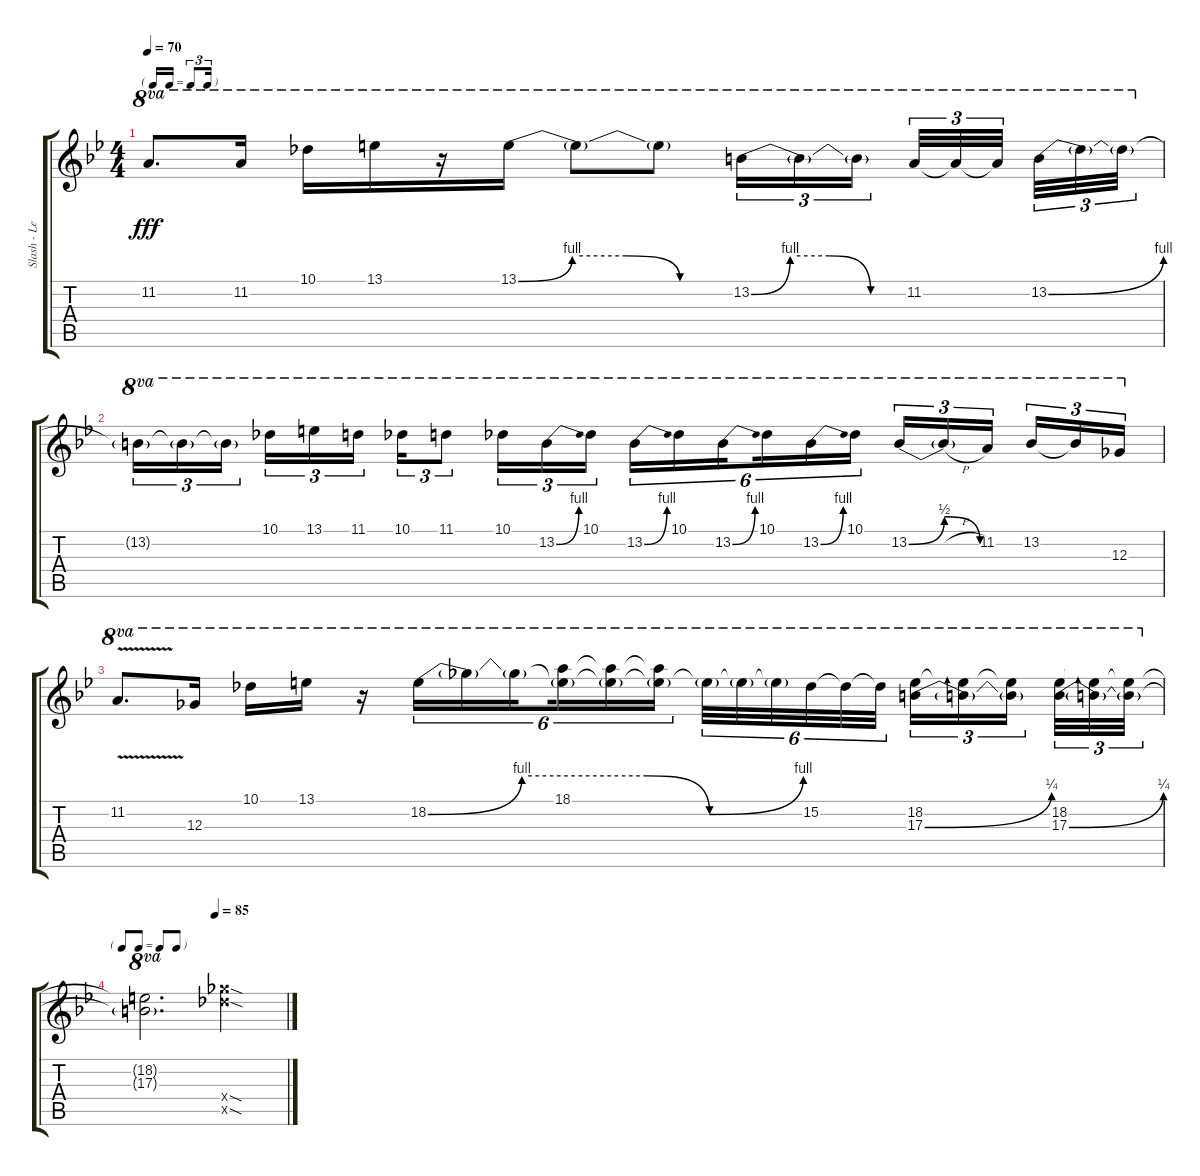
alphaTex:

\track ("Slash - Lead Guitar" "Slash - Le") {instrument distortionguitar}
\staff {score tabs}
\tuning (Eb4 Bb3 Gb3 Db3 Ab2 Eb2) {hide}
\ts (4 4)
\tf triplet16th
\tempo 70
\clef g2
\ks bb
11.2.8{d ot 8va dy fff} 11.2.16{ot 8va} 10.1.16{ot 8va} 13.1.16{ot 8va} r.16{ot 8va} 13.1{be (custom 0 0 15 4 30 4 45 0 60 0)}.16{ot 8va} 13.1{t}.8{ot 8va} 13.1{t}.8{ot 8va} 13.2{be (custom 0 0 15 4 30 4 46 0 60 0)}.16{tu (3 2) ot 8va} 13.2{t}.16{tu (3 2) ot 8va} 13.2{t}.16{tu (3 2) ot 8va beam splitsecondary} 11.2.32{tu (3 2) ot 8va} 11.2{t}.32{tu (3 2) ot 8va} 11.2{t}.32{tu (3 2) ot 8va beam splitsecondary} 13.2{be (bend 0 0 60 4)}.32{tu (3 2) ot 8va} 13.2{t}.32{tu (3 2) ot 8va} 13.2{t}.32{tu (3 2) ot 8va} |
13.2{t}.16{tu (3 2) ot 8va} 13.2{t}.16{tu (3 2) ot 8va} 13.2{t}.16{tu (3 2) ot 8va beam splitsecondary} 10.1.16{tu (3 2) ot 8va} 13.1.16{tu (3 2) ot 8va} 11.1.16{tu (3 2) ot 8va} 10.1.16{tu (3 2) ot 8va} 11.1.8{tu (3 2) ot 8va} 10.1.16{tu (3 2) ot 8va} 13.2{be (bend 0 0 60 4)}.16{tu (3 2) ot 8va} 10.1.16{tu (3 2) ot 8va} 13.2{be (bend 0 0 60 4)}.16{tu (6 4) ot 8va} 10.1.16{tu (6 4) ot 8va} 13.2{be (bend 0 0 60 4)}.16{tu (6 4) ot 8va beam splitsecondary} 10.1.16{tu (6 4) ot 8va} 13.2{be (bend 0 0 60 4)}.16{tu (6 4) ot 8va} 10.1.16{tu (6 4) ot 8va} 13.2{be (bendrelease 0 0 30 2 30 2 60 0)}.16{tu (3 2) ot 8va} 13.2{h t}.16{tu (3 2) ot 8va} 11.2.16{tu (3 2) ot 8va beam splitsecondary} 13.2.16{tu (3 2) ot 8va} 13.2{t}.16{tu (3 2) ot 8va} 12.3.16{tu (3 2) ot 8va} |
11.2{v}.8{d ot 8va} 12.3.16{ot 8va} 10.1.16{ot 8va} 13.1.16{ot 8va} r.16{ot 8va} 18.2{be (custom 0 0 15 4 35 4 45 0 60 4)}.16{tu (6 4) ot 8va} 18.2{t}.16{tu (6 4) ot 8va} 18.2{t}.16{tu (6 4) ot 8va beam splitsecondary} (18.1 18.2{t}).16{tu (6 4) ot 8va} (18.1{t} 18.2{t}).16{tu (6 4) ot 8va} (18.1{t} 18.2{t}).16{tu (6 4) ot 8va beam splitsecondary} 18.2{t}.32{tu (6 4) ot 8va} 18.2{t}.32{tu (6 4) ot 8va} 18.2{t}.32{tu (6 4) ot 8va} 15.2.32{tu (6 4) ot 8va} 15.2{t}.32{tu (6 4) ot 8va} 15.2{t}.32{tu (6 4) ot 8va beam splitsecondary} (18.2 17.3{be (bend 0 0 60 1)}).16{tu (3 2) ot 8va} (18.2{t} 17.3{t}).16{tu (3 2) ot 8va} (18.2{t} 17.3{t}).16{tu (3 2) ot 8va beam splitsecondary} (18.2 17.3{be (bend 0 0 60 1)}).32{tu (3 2) ot 8va} (18.2{t} 17.3{t}).32{tu (3 2) ot 8va} (18.2{t} 17.3{t}).32{tu (3 2) ot 8va} |
\tf none
\tempo (85 0.5)
(18.2{t} 17.3{t}).2{d ot 8va} (17.4{sod x} 17.5{sod x}).4
